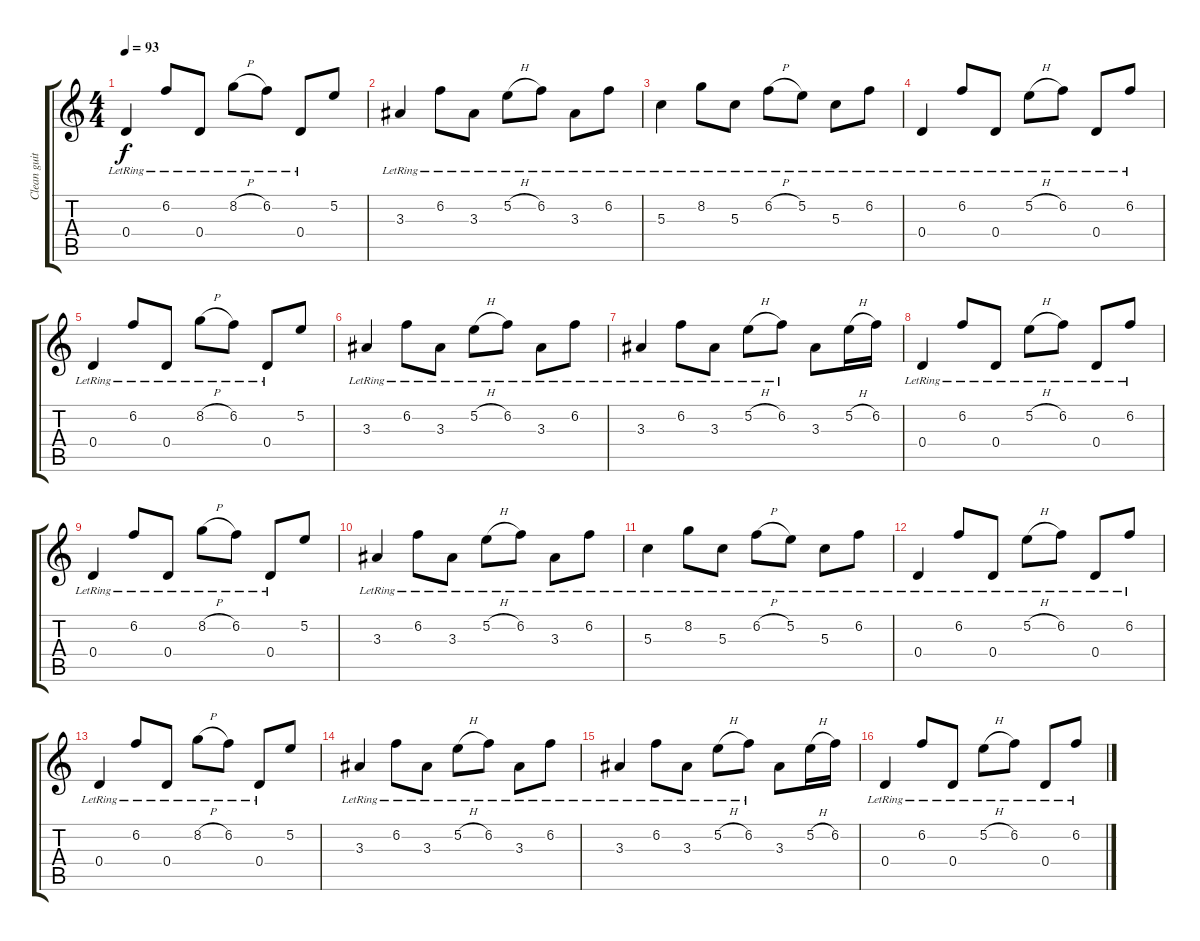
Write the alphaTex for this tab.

\track ("Clean guitar " "Clean guit") {instrument electricguitarjazz}
\staff {score tabs}
\tuning (E4 B3 G3 D3 A2 E2) {hide}
\ts (4 4)
\tempo 93
\clef g2
\ks c
0.4{lr}.4{dy f} 6.2{lr}.8 0.4{lr}.8 8.2{h lr}.8 6.2{lr}.8 0.4{lr}.8 5.2.8 |
3.3{lr}.4 6.2{lr}.8 3.3{lr}.8 5.2{h lr}.8 6.2{lr}.8 3.3{lr}.8 6.2{lr}.8 |
5.3{lr}.4 8.2{lr}.8 5.3{lr}.8 6.2{h lr}.8 5.2{lr}.8 5.3{lr}.8 6.2{lr}.8 |
0.4{lr}.4 6.2{lr}.8 0.4{lr}.8 5.2{h lr}.8 6.2{lr}.8 0.4{lr}.8 6.2{lr}.8 |
0.4{lr}.4 6.2{lr}.8 0.4{lr}.8 8.2{h lr}.8 6.2{lr}.8 0.4{lr}.8 5.2.8 |
3.3{lr}.4 6.2{lr}.8 3.3{lr}.8 5.2{h lr}.8 6.2{lr}.8 3.3{lr}.8 6.2{lr}.8 |
3.3{lr}.4 6.2{lr}.8 3.3{lr}.8 5.2{h lr}.8 6.2{lr}.8 3.3.8 5.2{h}.16 6.2.16 |
0.4{lr}.4 6.2{lr}.8 0.4{lr}.8 5.2{h lr}.8 6.2{lr}.8 0.4{lr}.8 6.2{lr}.8 |
0.4{lr}.4 6.2{lr}.8 0.4{lr}.8 8.2{h lr}.8 6.2{lr}.8 0.4{lr}.8 5.2.8 |
3.3{lr}.4 6.2{lr}.8 3.3{lr}.8 5.2{h lr}.8 6.2{lr}.8 3.3{lr}.8 6.2{lr}.8 |
5.3{lr}.4 8.2{lr}.8 5.3{lr}.8 6.2{h lr}.8 5.2{lr}.8 5.3{lr}.8 6.2{lr}.8 |
0.4{lr}.4 6.2{lr}.8 0.4{lr}.8 5.2{h lr}.8 6.2{lr}.8 0.4{lr}.8 6.2{lr}.8 |
0.4{lr}.4 6.2{lr}.8 0.4{lr}.8 8.2{h lr}.8 6.2{lr}.8 0.4{lr}.8 5.2.8 |
3.3{lr}.4 6.2{lr}.8 3.3{lr}.8 5.2{h lr}.8 6.2{lr}.8 3.3{lr}.8 6.2{lr}.8 |
3.3{lr}.4 6.2{lr}.8 3.3{lr}.8 5.2{h lr}.8 6.2{lr}.8 3.3.8 5.2{h}.16 6.2.16 |
0.4{lr}.4 6.2{lr}.8 0.4{lr}.8 5.2{h lr}.8 6.2{lr}.8 0.4{lr}.8 6.2{lr}.8
